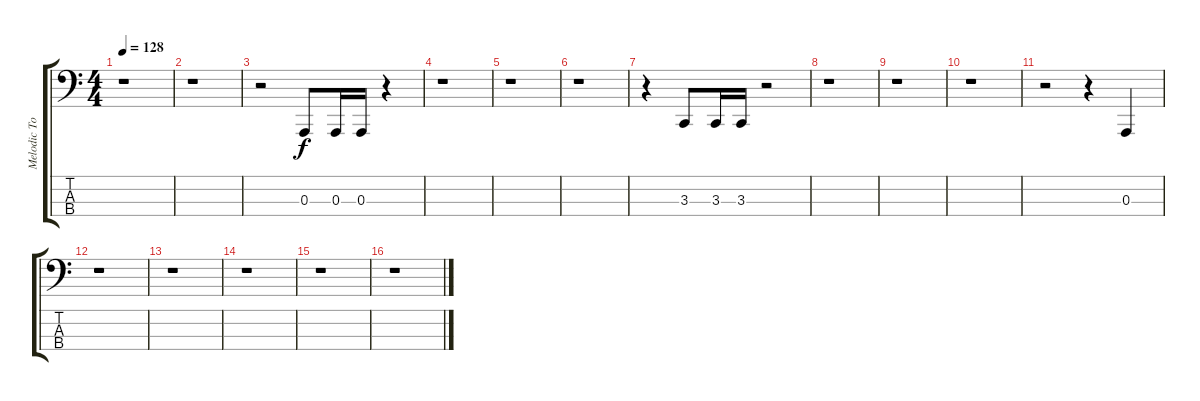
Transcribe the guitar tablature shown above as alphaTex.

\track ("Melodic Tom" "Melodic To") {instrument melodictom}
\staff {score tabs}
\tuning (G2 D2 A1 E1) {hide}
\ts (4 4)
\tempo 128
\clef f4
\ks c
r.1{dy f} |
r.1 |
r.2 0.3.8 0.3.16 0.3.16 r.4 |
r.1 |
r.1 |
r.1 |
r.4 3.3.8 3.3.16 3.3.16 r.2 |
r.1 |
r.1 |
r.1 |
r.2 r.4 0.3.4 |
r.1 |
r.1 |
r.1 |
r.1 |
r.1
